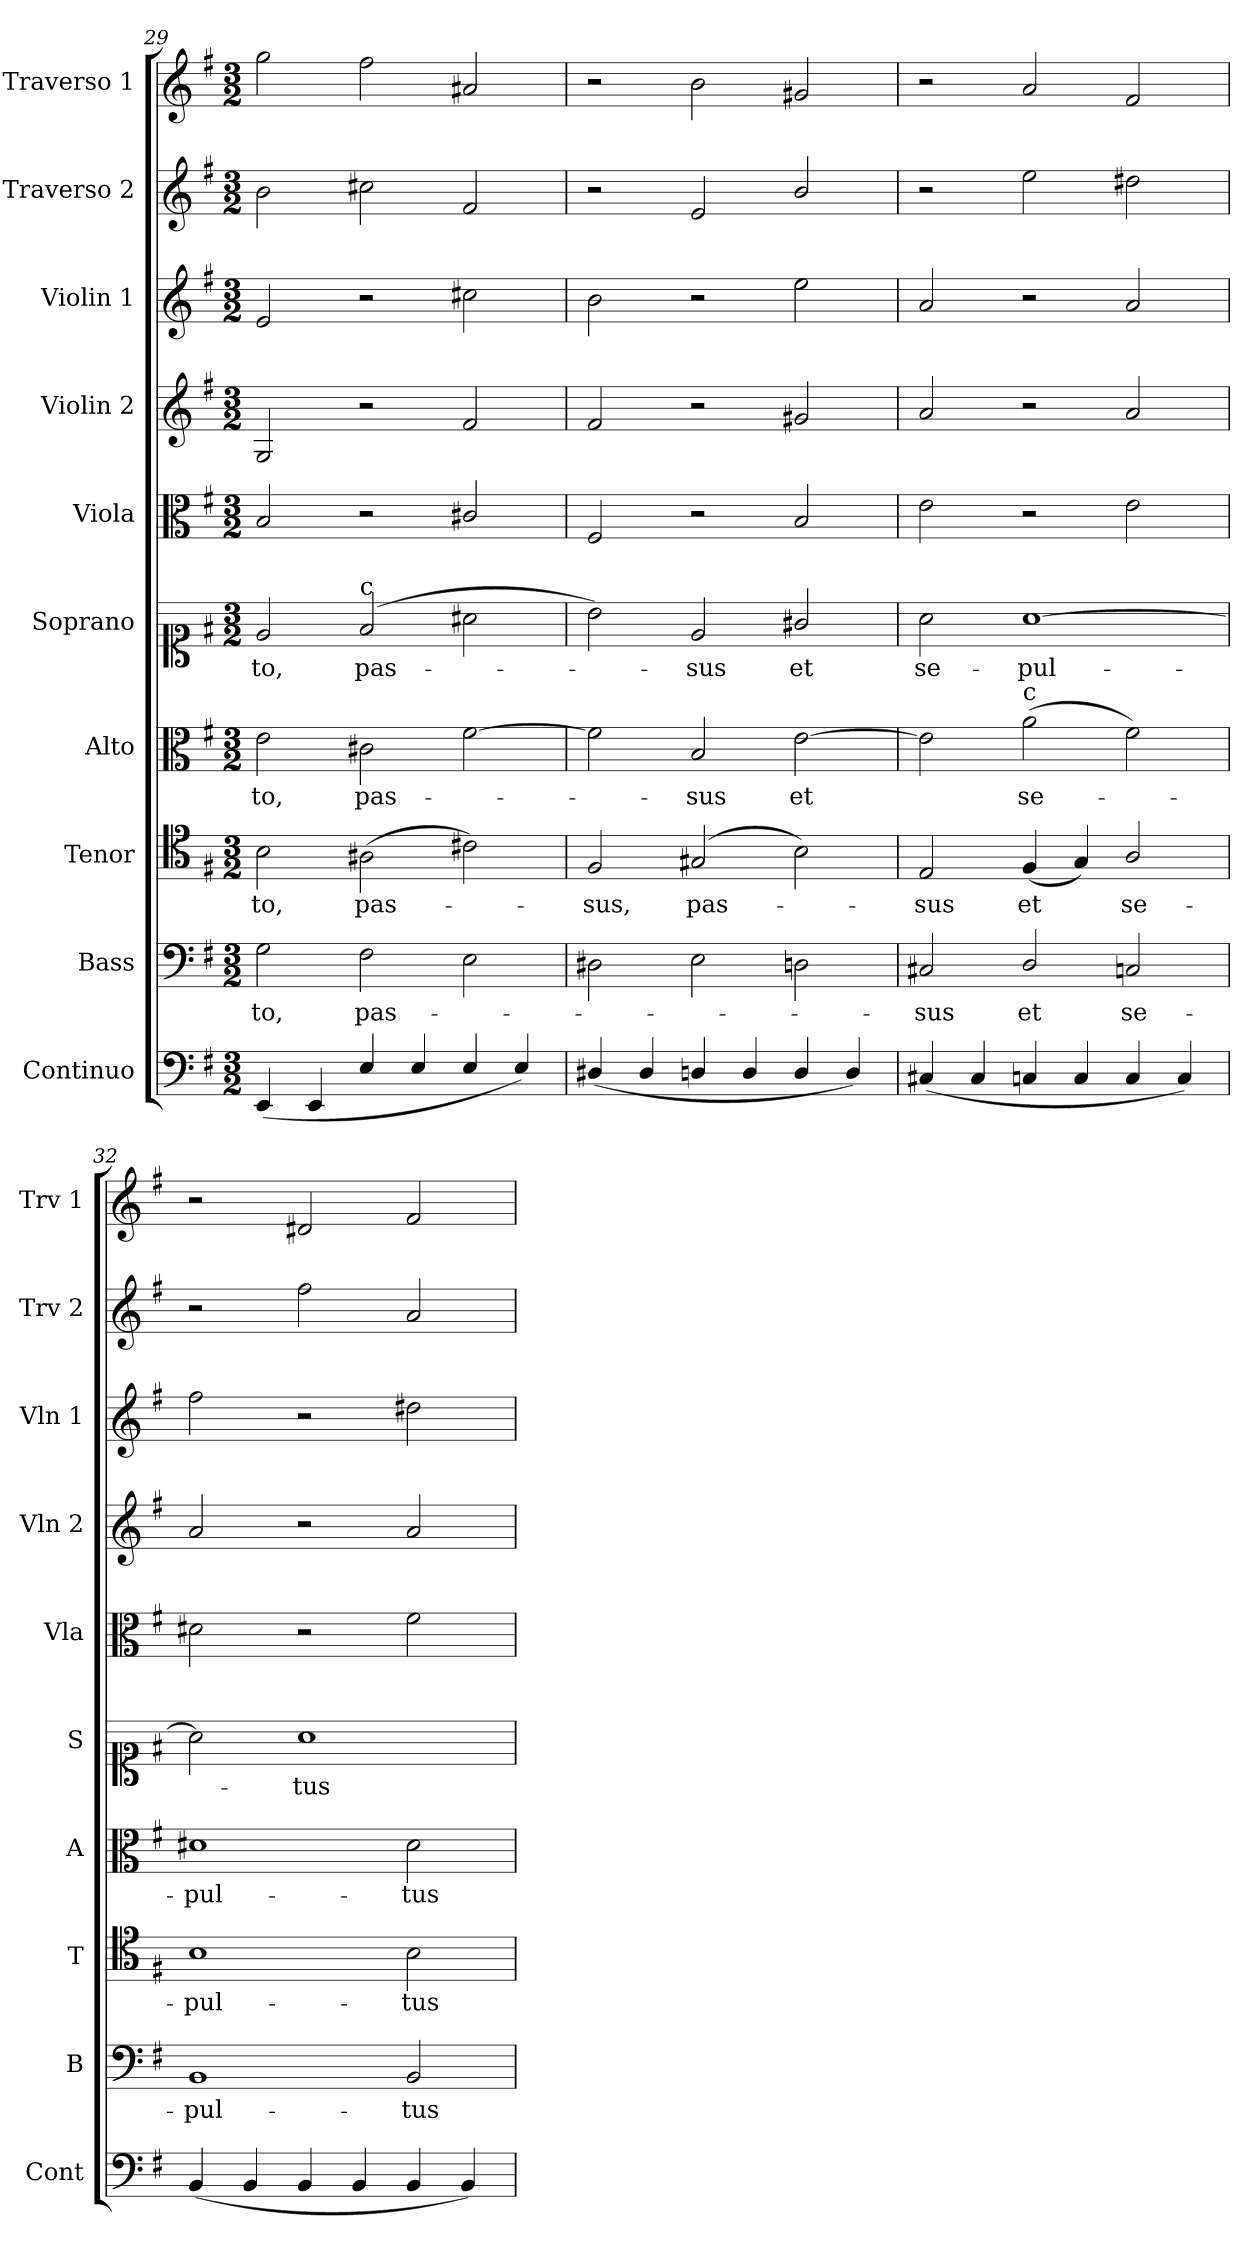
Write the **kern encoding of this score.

**kern	**kern	**text	**kern	**text	**kern	**text	**kern	**text	**kern	**kern	**kern	**kern	**kern
*part10	*part9	*part9	*part8	*part8	*part7	*part7	*part6	*part6	*part5	*part4	*part3	*part2	*part1
*staff10	*staff9	*staff9	*staff8	*staff8	*staff7	*staff7	*staff6	*staff6	*staff5	*staff4	*staff3	*staff2	*staff1
*I"Continuo	*I"Bass	*	*I"Tenor	*	*I"Alto	*	*I"Soprano	*	*I"Viola	*I"Violin 2	*I"Violin 1	*I"Traverso 2	*I"Traverso 1
*I'Cont	*I'B	*	*I'T	*	*I'A	*	*I'S	*	*I'Vla	*I'Vln 2	*I'Vln 1	*I'Trv 2	*I'Trv 1
*clefF4	*clefF4	*	*clefC4	*	*clefC3	*	*clefC1	*	*clefC3	*clefG2	*clefG2	*clefG2	*clefG2
*k[f#]	*k[f#]	*	*k[f#]	*	*k[f#]	*	*k[f#]	*	*k[f#]	*k[f#]	*k[f#]	*k[f#]	*k[f#]
*M3/2	*M3/2	*	*M3/2	*	*M3/2	*	*M3/2	*	*M3/2	*M3/2	*M3/2	*M3/2	*M3/2
=29	=29	=29	=29	=29	=29	=29	=29	=29	=29	=29	=29	=29	=29
!	!	!LO:LY:b	!	!LO:LY:b	!	!LO:LY:b	!	!LO:LY:b	!	!	!	!	!
(4EE/	2G\	-to,	2B\	-to,	2e\	-to,	2e/	-to,	2B/	2G/	2e/	2b\	2gg\
4EE/	.	.	.	.	.	.	.	.	.	.	.	.	.
!	!	!	!	!	!	!	!LO:TX:a:t=c	!	!	!	!	!	!
!	!	!LO:LY:b	!	!LO:LY:b	!	!LO:LY:b	!	!LO:LY:b	!	!	!	!	!
4E/	2F#\	pas-	(2A#X\	pas-	2c#X\	pas-	(2f#/	pas-	2r	2r	2r	2cc#X\	2ff#\
4E/	.	.	.	.	.	.	.	.	.	.	.	.	.
4E/	2E\	.	2c#X\)	.	[2f#\	.	2a#X\	.	2c#X/	2f#/	2cc#X\	2f#/	2a#X/
4E/)	.	.	.	.	.	.	.	.	.	.	.	.	.
=30	=30	=30	=30	=30	=30	=30	=30	=30	=30	=30	=30	=30	=30
!	!	!	!	!LO:LY:b	!	!	!	!	!	!	!	!	!
(4D#X/	2D#X\	.	2F#/	-sus,	2f#\]	.	2b\)	.	2F#/	2f#/	2b\	2r	2r
4D#/	.	.	.	.	.	.	.	.	.	.	.	.	.
!	!	!	!	!LO:LY:b	!	!LO:LY:b	!	!LO:LY:b	!	!	!	!	!
4Dn/	2E\	.	(2G#X/	pas-	2B/	-sus	2e/	-sus	2r	2r	2r	2e/	2b\
4D/	.	.	.	.	.	.	.	.	.	.	.	.	.
!	!	!	!	!	!	!LO:LY:b	!	!LO:LY:b	!	!	!	!	!
4D/	2Dn\	.	2B\)	.	[2e\	et	2g#X/	et	2B/	2g#X/	2ee\	2b/	2g#X/
4D/)	.	.	.	.	.	.	.	.	.	.	.	.	.
=31	=31	=31	=31	=31	=31	=31	=31	=31	=31	=31	=31	=31	=31
!	!	!LO:LY:b	!	!LO:LY:b	!	!	!	!LO:LY:b	!	!	!	!	!
(4C#X/	2C#X/	-sus	2E/	-sus	2e\]	.	2a\	se-	2e\	2a/	2a/	2r	2r
4C#/	.	.	.	.	.	.	.	.	.	.	.	.	.
!	!	!	!	!	!LO:TX:a:t=c	!	!	!	!	!	!	!	!
!	!	!LO:LY:b	!	!LO:LY:b	!	!LO:LY:b	!	!LO:LY:b	!	!	!	!	!
4Cn/	2D/	et	(4F#/	et	(2a\	se-	[1a	-pul-	2r	2r	2r	2ee\	2a/
4C/	.	.	4G/)	.	.	.	.	.	.	.	.	.	.
!	!	!LO:LY:b	!	!LO:LY:b	!	!	!	!	!	!	!	!	!
4C/	2Cn/	se-	2A/	se-	2f#\)	.	.	.	2e\	2a/	2a/	2dd#X\	2f#/
4C/)	.	.	.	.	.	.	.	.	.	.	.	.	.
=32	=32	=32	=32	=32	=32	=32	=32	=32	=32	=32	=32	=32	=32
!	!	!LO:LY:b	!	!LO:LY:b	!	!LO:LY:b	!	!	!	!	!	!	!
(4BB/	1BB	-pul-	1B	-pul-	1d#X	-pul-	2a\]	.	2d#X\	2a/	2ff#\	2r	2r
4BB/	.	.	.	.	.	.	.	.	.	.	.	.	.
!	!	!	!	!	!	!	!	!LO:LY:b	!	!	!	!	!
4BB/	.	.	.	.	.	.	1a	-tus	2r	2r	2r	2ff#\	2d#X/
4BB/	.	.	.	.	.	.	.	.	.	.	.	.	.
!	!	!LO:LY:b	!	!LO:LY:b	!	!LO:LY:b	!	!	!	!	!	!	!
4BB/	2BB/	-tus	2B\	-tus	2d#\	-tus	.	.	2f#\	2a/	2dd#X\	2a/	2f#/
4BB/)	.	.	.	.	.	.	.	.	.	.	.	.	.
=	=	=	=	=	=	=	=	=	=	=	=	=	=
*-	*-	*-	*-	*-	*-	*-	*-	*-	*-	*-	*-	*-	*-
